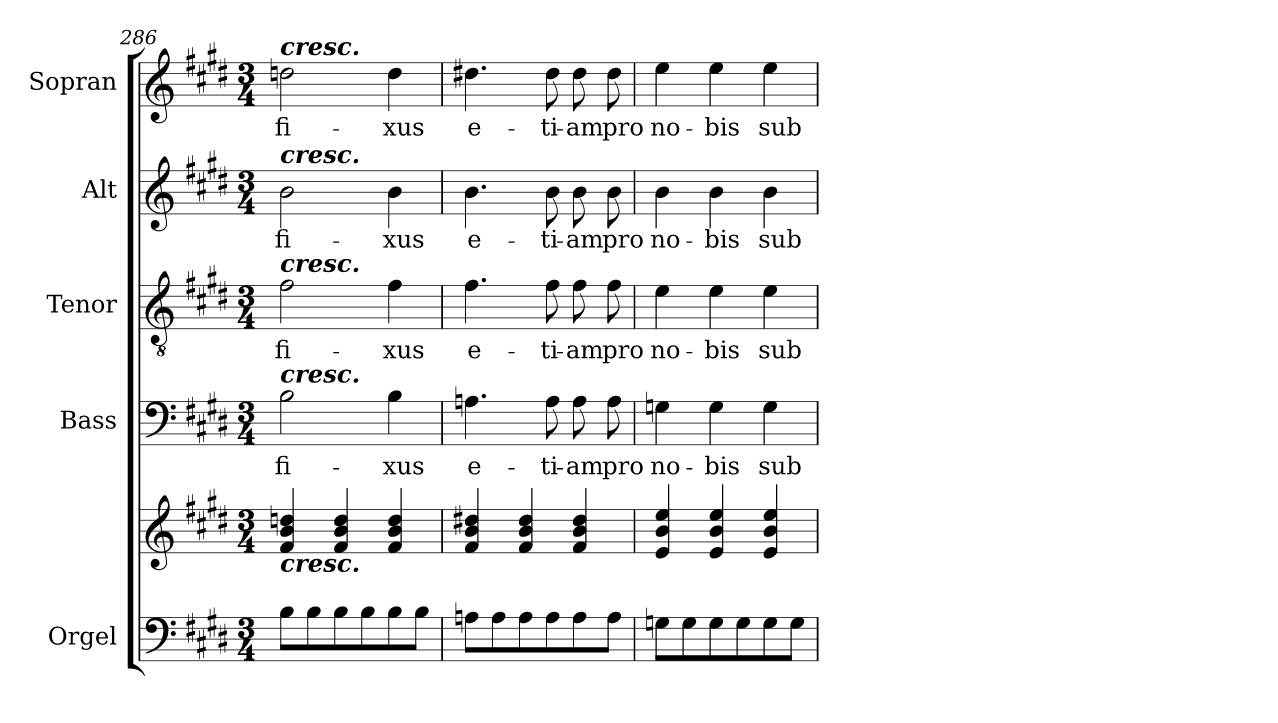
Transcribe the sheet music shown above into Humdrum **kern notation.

**kern	**kern	**kern	**text	**kern	**text	**kern	**text	**kern	**text
*part5	*part5	*part4	*part4	*part3	*part3	*part2	*part2	*part1	*part1
*staff6	*staff5	*staff4	*staff4	*staff3	*staff3	*staff2	*staff2	*staff1	*staff1
*I"Orgel	*	*I"Bass	*	*I"Tenor	*	*I"Alt	*	*I"Sopran	*
*I'Org.	*	*I'B.	*	*I'T.	*	*I'A.	*	*I'S.	*
!!LO:LB:g=z
*clefF4	*clefG2	*clefF4	*	*clefGv2	*	*clefG2	*	*clefG2	*
*k[f#c#g#d#]	*k[f#c#g#d#]	*k[f#c#g#d#]	*	*k[f#c#g#d#]	*	*k[f#c#g#d#]	*	*k[f#c#g#d#]	*
*E:	*E:	*E:	*	*E:	*	*E:	*	*E:	*
*M3/4	*M3/4	*M3/4	*	*M3/4	*	*M3/4	*	*M3/4	*
=286	=286	=286	=286	=286	=286	=286	=286	=286	=286
!	!	!	!	!	!	!	!	!LO:TX:a:Bi:t=cresc.	!
!	!	!	!	!	!	!LO:TX:a:Bi:t=cresc.	!	!	!
!	!	!	!	!LO:TX:a:Bi:t=cresc.	!	!	!	!	!
!	!	!LO:TX:a:Bi:t=cresc.	!	!	!	!	!	!	!
!	!LO:TX:b:Bi:t=cresc.	!	!	!	!	!	!	!	!
!	!	!	!LO:LY:b	!	!LO:LY:b	!	!LO:LY:b	!	!LO:LY:b
8B\L	4f#/ 4b/ 4ddn/	2B\	-fi-	2f#\	-fi-	2b\	-fi-	2ddn\	-fi-
8B\	.	.	.	.	.	.	.	.	.
8B\	4f#/ 4b/ 4dd/	.	.	.	.	.	.	.	.
8B\	.	.	.	.	.	.	.	.	.
!	!	!	!LO:LY:b	!	!LO:LY:b	!	!LO:LY:b	!	!LO:LY:b
8B\	4f#/ 4b/ 4dd/	4B\	-xus	4f#\	-xus	4b\	-xus	4dd\	-xus
8B\J	.	.	.	.	.	.	.	.	.
=287	=287	=287	=287	=287	=287	=287	=287	=287	=287
!	!	!	!LO:LY:b	!	!LO:LY:b	!	!LO:LY:b	!	!LO:LY:b
8An\L	4f#/ 4b/ 4dd#X/	4.An\	e-	4.f#\	e-	4.b\	e-	4.dd#X\	e-
8A\	.	.	.	.	.	.	.	.	.
8A\	4f#/ 4b/ 4dd#/	.	.	.	.	.	.	.	.
!	!	!	!LO:LY:b	!	!LO:LY:b	!	!LO:LY:b	!	!LO:LY:b
8A\	.	8A\	-ti-	8f#\	-ti-	8b\	-ti-	8dd#\	-ti-
!	!	!	!LO:LY:b	!	!LO:LY:b	!	!LO:LY:b	!	!LO:LY:b
8A\	4f#/ 4b/ 4dd#/	8A\	-am	8f#\	-am	8b\	-am	8dd#\	-am
!	!	!	!LO:LY:b	!	!LO:LY:b	!	!LO:LY:b	!	!LO:LY:b
8A\J	.	8A\	pro	8f#\	pro	8b\	pro	8dd#\	pro
=288	=288	=288	=288	=288	=288	=288	=288	=288	=288
!	!	!	!LO:LY:b	!	!LO:LY:b	!	!LO:LY:b	!	!LO:LY:b
8Gn\L	4e/ 4b/ 4ee/	4Gn\	no-	4e\	no-	4b\	no-	4ee\	no-
8G\	.	.	.	.	.	.	.	.	.
!	!	!	!LO:LY:b	!	!LO:LY:b	!	!LO:LY:b	!	!LO:LY:b
8G\	4e/ 4b/ 4ee/	4G\	-bis	4e\	-bis	4b\	-bis	4ee\	-bis
8G\	.	.	.	.	.	.	.	.	.
!	!	!	!LO:LY:b	!	!LO:LY:b	!	!LO:LY:b	!	!LO:LY:b
8G\	4e/ 4b/ 4ee/	4G\	sub	4e\	sub	4b\	sub	4ee\	sub
8G\J	.	.	.	.	.	.	.	.	.
=	=	=	=	=	=	=	=	=	=
*-	*-	*-	*-	*-	*-	*-	*-	*-	*-
